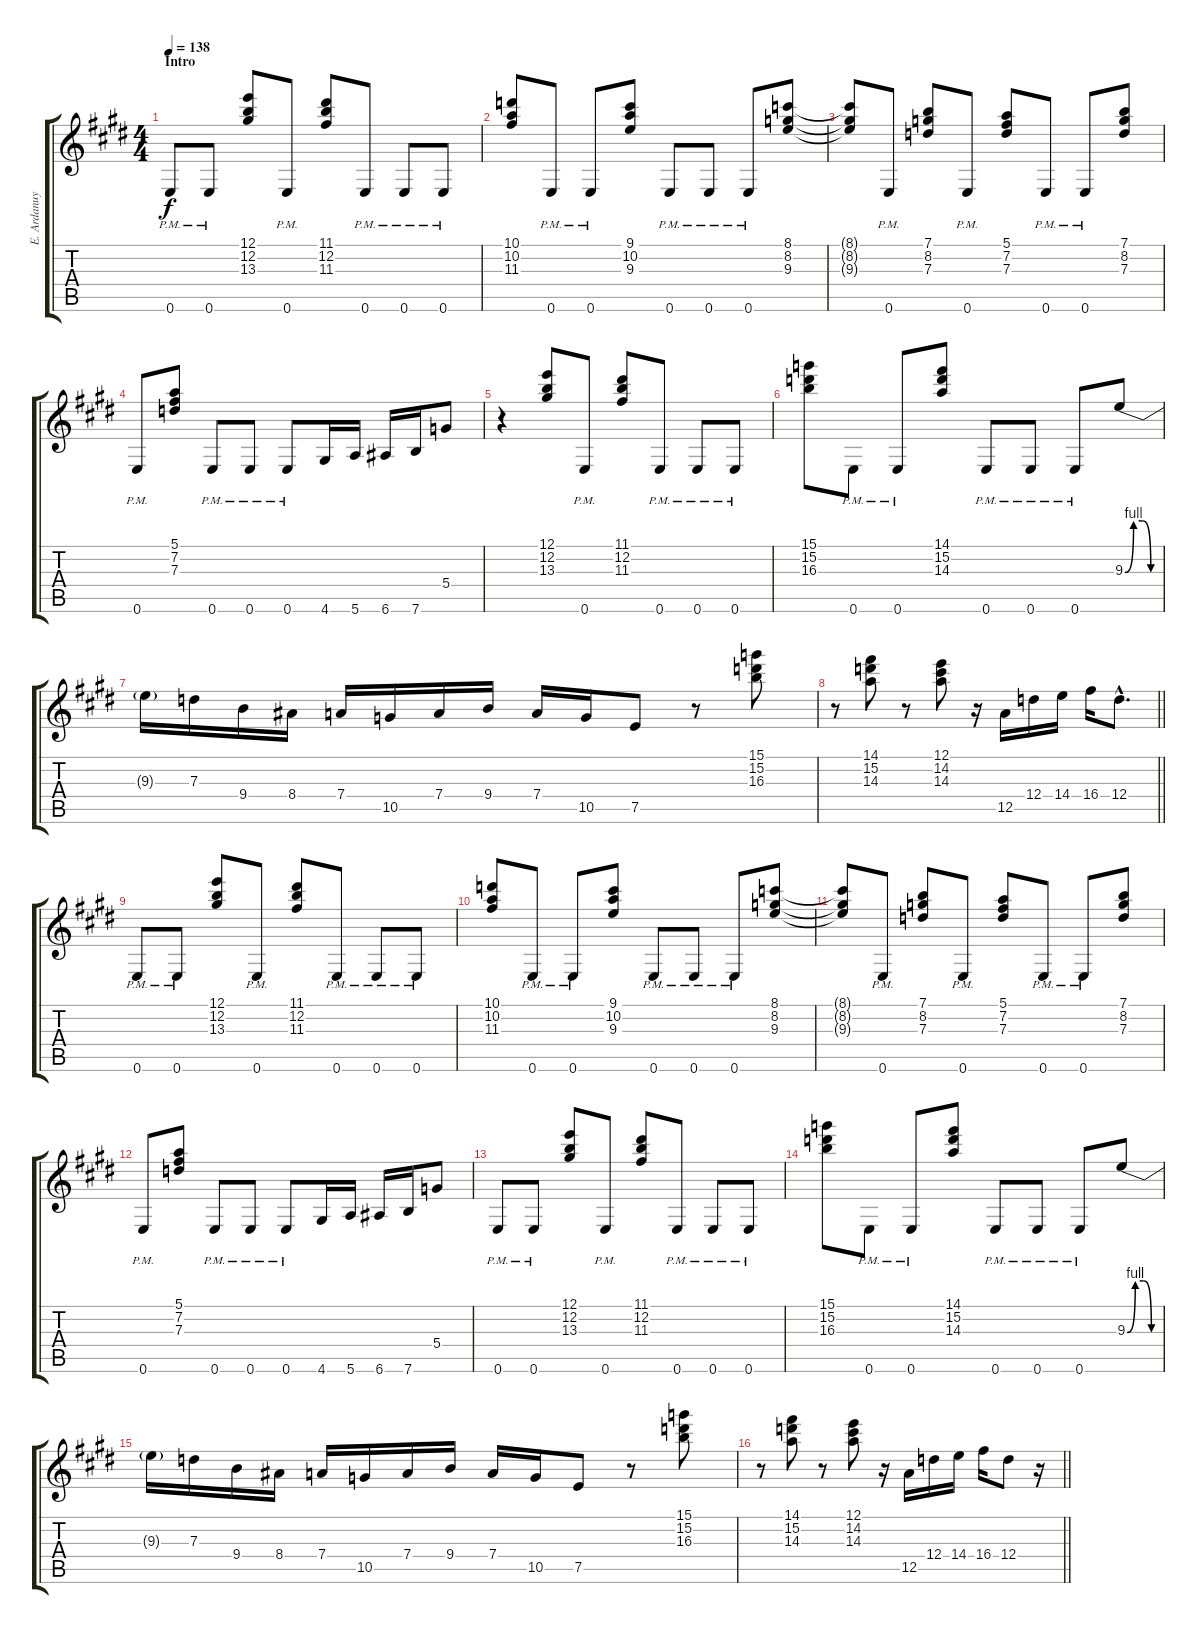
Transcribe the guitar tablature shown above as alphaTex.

\track ("E. Ardanuy" "E. Ardanuy") {instrument distortionguitar}
\staff {score tabs}
\tuning (E4 B3 G3 D3 A2 E2) {hide}
\ts (4 4)
\section ("" "Intro")
\tempo 138
\clef g2
\ks e
0.6{pm}.8{dy f instrument distortionguitar} 0.6{pm}.8 (12.1 12.2 13.3).8 0.6{pm}.8 (11.1 12.2 11.3).8 0.6{pm}.8 0.6{pm}.8 0.6{pm}.8 |
(10.1 10.2 11.3).8 0.6{pm}.8 0.6{pm}.8 (9.1 10.2 9.3).8 0.6{pm}.8 0.6{pm}.8 0.6{pm}.8 (8.1 8.2 9.3).8 |
(8.1{t} 8.2{t} 9.3{t}).8 0.6{pm}.8 (7.1 8.2 7.3).8 0.6{pm}.8 (5.1 7.2 7.3).8 0.6{pm}.8 0.6{pm}.8 (7.1 8.2 7.3).8 |
0.6{pm}.8 (5.1 7.2 7.3).8 0.6{pm}.8 0.6{pm}.8 0.6{pm}.8 4.6.16 5.6.16 6.6.16 7.6.16 5.4.8 |
r.4 (12.1 12.2 13.3).8 0.6{pm}.8 (11.1 12.2 11.3).8 0.6{pm}.8 0.6{pm}.8 0.6{pm}.8 |
(15.1 15.2 16.3).8 0.6{pm}.8 0.6{pm}.8 (14.1 15.2 14.3).8 0.6{pm}.8 0.6{pm}.8 0.6{pm}.8 9.3{be (custom 0 0 15 4 30 4 45 0 60 0)}.8 |
9.3{t}.16 7.3.16 9.4.16 8.4.16 7.4.16 10.5.16 7.4.16 9.4.16 7.4.16 10.5.16 7.5.8 r.8 (15.1 15.2 16.3).8 |
\barLineRight lightlight
r.8 (14.1 15.2 14.3).8 r.8 (12.1 14.2 14.3).8 r.16 12.5.16 12.4.16 14.4.16 16.4.16 12.4{hac}.8{d} |
0.6{pm}.8 0.6{pm}.8 (12.1 12.2 13.3).8 0.6{pm}.8 (11.1 12.2 11.3).8 0.6{pm}.8 0.6{pm}.8 0.6{pm}.8 |
(10.1 10.2 11.3).8 0.6{pm}.8 0.6{pm}.8 (9.1 10.2 9.3).8 0.6{pm}.8 0.6{pm}.8 0.6{pm}.8 (8.1 8.2 9.3).8 |
(8.1{t} 8.2{t} 9.3{t}).8 0.6{pm}.8 (7.1 8.2 7.3).8 0.6{pm}.8 (5.1 7.2 7.3).8 0.6{pm}.8 0.6{pm}.8 (7.1 8.2 7.3).8 |
0.6{pm}.8 (5.1 7.2 7.3).8 0.6{pm}.8 0.6{pm}.8 0.6{pm}.8 4.6.16 5.6.16 6.6.16 7.6.16 5.4.8 |
0.6{pm}.8 0.6{pm}.8 (12.1 12.2 13.3).8 0.6{pm}.8 (11.1 12.2 11.3).8 0.6{pm}.8 0.6{pm}.8 0.6{pm}.8 |
(15.1 15.2 16.3).8 0.6{pm}.8 0.6{pm}.8 (14.1 15.2 14.3).8 0.6{pm}.8 0.6{pm}.8 0.6{pm}.8 9.3{be (custom 0 0 15 4 30 4 45 0 60 0)}.8 |
9.3{t}.16 7.3.16 9.4.16 8.4.16 7.4.16 10.5.16 7.4.16 9.4.16 7.4.16 10.5.16 7.5.8 r.8 (15.1 15.2 16.3).8 |
\barLineRight lightlight
r.8 (14.1 15.2 14.3).8 r.8 (12.1 14.2 14.3).8 r.16 12.5.16 12.4.16 14.4.16 16.4.16 12.4.8 r.16
